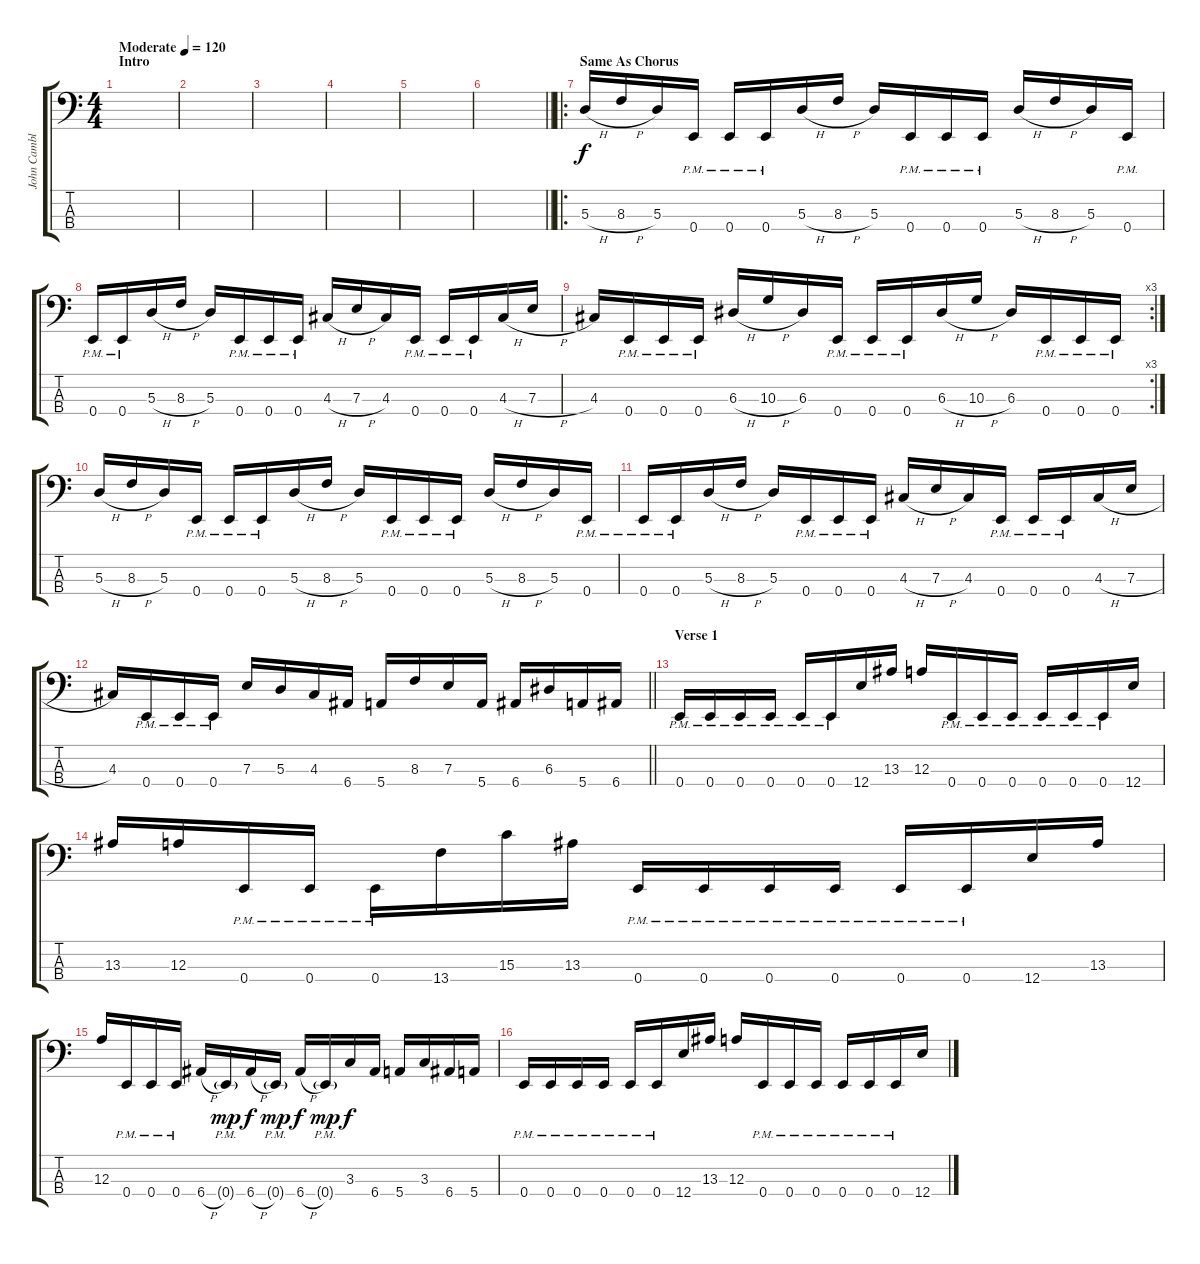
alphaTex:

\track ("John Camblell" "John Cambl") {instrument electricbassfinger}
\staff {score tabs}
\tuning (G2 D2 A1 E1) {hide}
\ts (4 4)
\section ("" "Intro")
\tempo (120 "Moderate")
\clef f4
\ks c
|
|
|
|
|
\barLineRight lightlight
|
\ro
\section ("" "Same As Chorus")
5.3{h}.16 8.3{h}.16 5.3.16 0.4{pm}.16 0.4{pm}.16 0.4{pm}.16 5.3{h}.16 8.3{h}.16 5.3.16 0.4{pm}.16 0.4{pm}.16 0.4{pm}.16 5.3{h}.16 8.3{h}.16 5.3.16 0.4{pm}.16 |
0.4{pm}.16 0.4{pm}.16 5.3{h}.16 8.3{h}.16 5.3.16 0.4{pm}.16 0.4{pm}.16 0.4{pm}.16 4.3{h}.16 7.3{h}.16 4.3.16 0.4{pm}.16 0.4{pm}.16 0.4{pm}.16 4.3{h}.16 7.3{h}.16 |
\rc 3
4.3.16 0.4{pm}.16 0.4{pm}.16 0.4{pm}.16 6.3{h}.16 10.3{h}.16 6.3.16 0.4{pm}.16 0.4{pm}.16 0.4{pm}.16 6.3{h}.16 10.3{h}.16 6.3.16 0.4{pm}.16 0.4{pm}.16 0.4{pm}.16 |
5.3{h}.16 8.3{h}.16 5.3.16 0.4{pm}.16 0.4{pm}.16 0.4{pm}.16 5.3{h}.16 8.3{h}.16 5.3.16 0.4{pm}.16 0.4{pm}.16 0.4{pm}.16 5.3{h}.16 8.3{h}.16 5.3.16 0.4{pm}.16 |
0.4{pm}.16 0.4{pm}.16 5.3{h}.16 8.3{h}.16 5.3.16 0.4{pm}.16 0.4{pm}.16 0.4{pm}.16 4.3{h}.16 7.3{h}.16 4.3.16 0.4{pm}.16 0.4{pm}.16 0.4{pm}.16 4.3{h}.16 7.3{h}.16 |
\barLineRight lightlight
4.3.16 0.4{pm}.16 0.4{pm}.16 0.4{pm}.16 7.3.16 5.3.16 4.3.16 6.4.16 5.4.16 8.3.16 7.3.16 5.4.16 6.4.16 6.3.16 5.4.16 6.4.16 |
\section ("" "Verse 1")
0.4{pm}.16 0.4{pm}.16 0.4{pm}.16 0.4{pm}.16 0.4{pm}.16 0.4{pm}.16 12.4.16 13.3.16 12.3.16 0.4{pm}.16 0.4{pm}.16 0.4{pm}.16 0.4{pm}.16 0.4{pm}.16 0.4{pm}.16 12.4.16 |
13.3.16 12.3.16 0.4{pm}.16 0.4{pm}.16 0.4{pm}.16 13.4.16 15.3.16 13.3.16 0.4{pm}.16 0.4{pm}.16 0.4{pm}.16 0.4{pm}.16 0.4{pm}.16 0.4{pm}.16 12.4.16 13.3.16 |
12.3.16 0.4{pm}.16 0.4{pm}.16 0.4{pm}.16 6.4{h}.16 0.4{g pm}.16{dy mp} 6.4{h}.16{dy f} 0.4{g pm}.16{dy mp} 6.4{h}.16{dy f} 0.4{g pm}.16{dy mp} 3.3.16{dy f} 6.4.16 5.4.16 3.3.16 6.4.16 5.4.16 |
0.4{pm}.16 0.4{pm}.16 0.4{pm}.16 0.4{pm}.16 0.4{pm}.16 0.4{pm}.16 12.4.16 13.3.16 12.3.16 0.4{pm}.16 0.4{pm}.16 0.4{pm}.16 0.4{pm}.16 0.4{pm}.16 0.4{pm}.16 12.4.16
